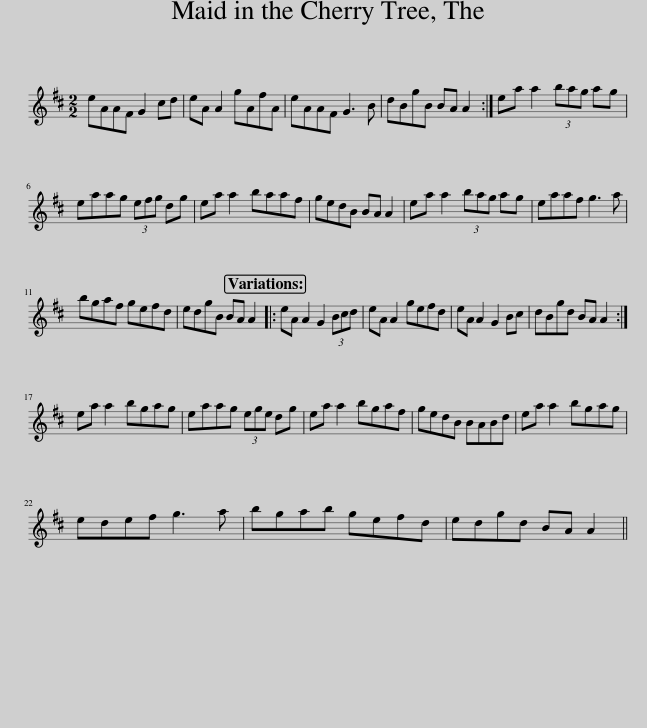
X:1
L:1/8
M:2/2
I:linebreak $
K:D
V:1 treble
V:1
 eAAF G2 cd | eA A2 gAfA | eAAF G3 B | dBgB BA A2 :| ea a2 (3bag ag |$ %5
 eaag (3efg dg | ea a2 baaf | gedB BA A2 | ea a2 (3bag ag | eaaf g3 a |$ %10
 bgaf gefd | edgB BA A2 |: eA A2 G2 (3Bcd | eA A2 gefd | eA A2 G2 Bc | %15
 dBgd BA A2 :|$ ea a2 bgag | eaag (3ege dg | ea a2 bgaf | gedB BABd | %20
 ea a2 bgag |$ edef g3 a | bgab gefd | edgd BA A2 || %24
